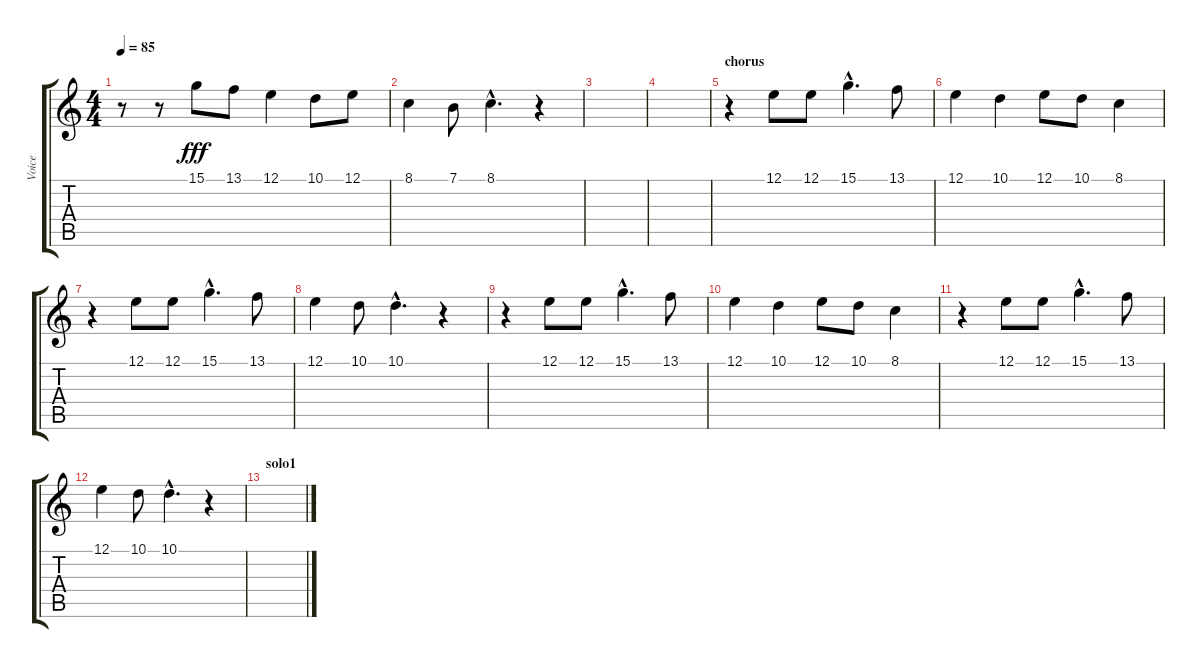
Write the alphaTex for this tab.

\track ("Voice" "Voice") {instrument choiraahs}
\staff {score tabs}
\tuning (E4 B3 G3 D3 A2 E2) {hide}
\ts (4 4)
\tempo 85
\clef g2
\ks c
r.8{dy fff} r.8 15.1.8 13.1.8 12.1.4 10.1.8 12.1.8 |
8.1.4 7.1.8 8.1{hac}.4{d} r.4 |
|
|
\section ("" "chorus")
r.4 12.1.8 12.1.8 15.1{hac}.4{d} 13.1.8 |
12.1.4 10.1.4 12.1.8 10.1.8 8.1.4 |
r.4 12.1.8 12.1.8 15.1{hac}.4{d} 13.1.8 |
12.1.4 10.1.8 10.1{hac}.4{d} r.4 |
r.4 12.1.8 12.1.8 15.1{hac}.4{d} 13.1.8 |
12.1.4 10.1.4 12.1.8 10.1.8 8.1.4 |
r.4 12.1.8 12.1.8 15.1{hac}.4{d} 13.1.8 |
12.1.4 10.1.8 10.1{hac}.4{d} r.4 |
\section ("" "solo1")
